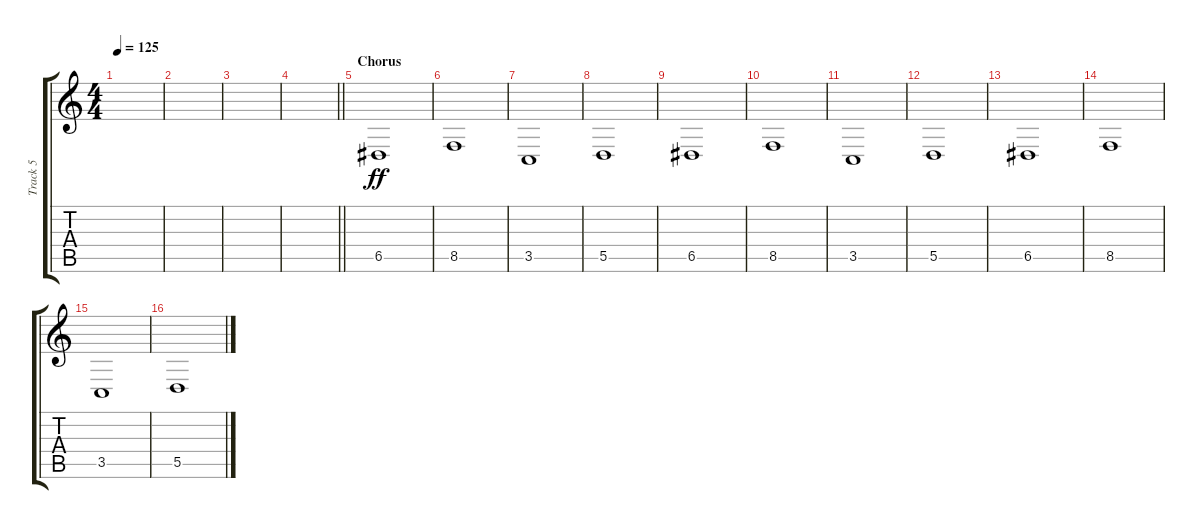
\track ("Track 5" "Track 5") {instrument synthstrings2}
\staff {score tabs}
\tuning (E4 B3 G3 D3 A2 E2) {hide}
\ts (4 4)
\tempo 125
\clef g2
\ks c
|
|
|
\barLineRight lightlight
|
\section ("" "Chorus")
6.5.1{dy ff} |
8.5.1 |
3.5.1 |
5.5.1 |
6.5.1 |
8.5.1 |
3.5.1 |
5.5.1 |
6.5.1 |
8.5.1 |
3.5.1 |
5.5.1
